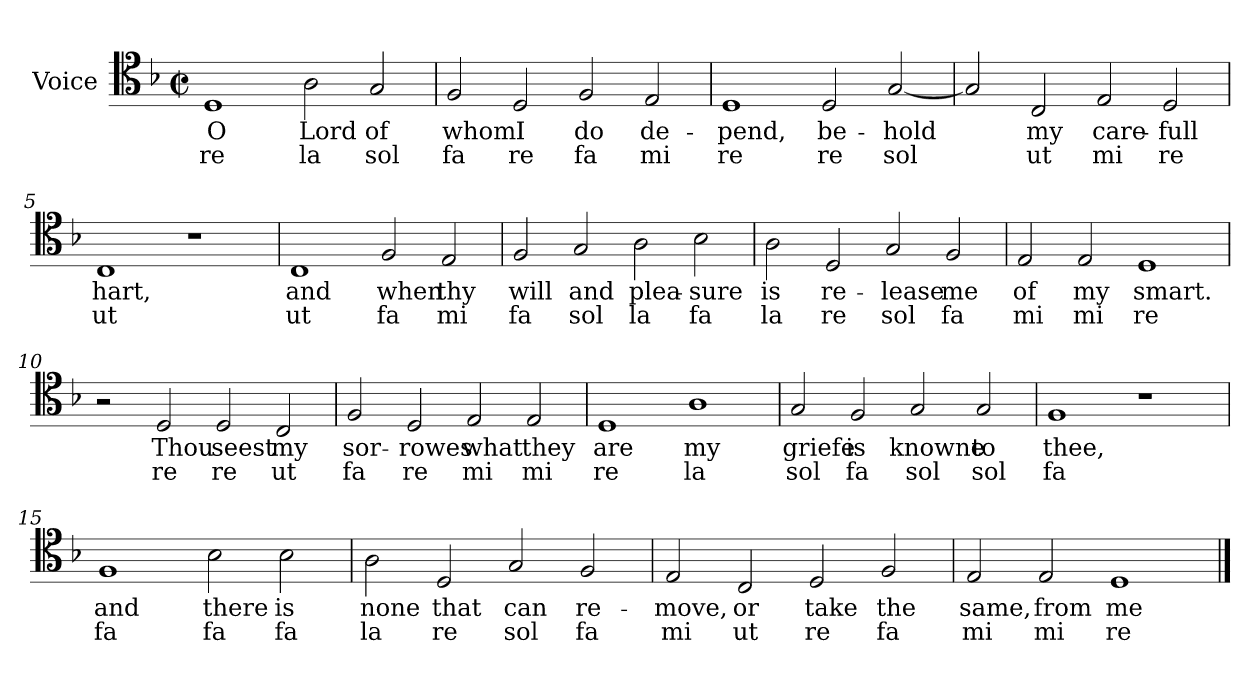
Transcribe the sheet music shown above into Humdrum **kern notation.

**kern	**text	**text
*part1	*part1	*part1
*staff1	*staff1	*staff1
*I"Voice	*	*
*I'Vo.	*	*
*clefC4	*	*
*k[b-]	*	*
*M4/2	*	*
*met(c|)	*	*
=1	=1	=1
1D	O	re
2A\	Lord	la
2G/	of	sol
=2	=2	=2
2F/	whom	fa
2D/	I	re
2F/	do	fa
2E/	de-	mi
=3	=3	=3
1D	-pend,	re
2D/	be-	re
[2G/	-hold	sol
=4	=4	=4
2G/]	.	.
2C/	my	ut
2E/	care-	mi
2D/	-full	re
=5	=5	=5
1C	hart,	ut
1r	.	.
=6	=6	=6
1C	and	ut
2F/	when	fa
2E/	thy	mi
=7	=7	=7
2F/	will	fa
2G/	and	sol
2A\	plea-	la
2B-\	-sure	fa
=8	=8	=8
2A\	is	la
2D/	re-	re
2G/	-lease	sol
2F/	me	fa
=9	=9	=9
2E/	of	mi
2E/	my	mi
1D	smart.	re
=10	=10	=10
2r	.	.
2D/	Thou	re
2D/	seest	re
2C/	my	ut
=11	=11	=11
2F/	sor-	fa
2D/	-rowes	re
2E/	what	mi
2E/	they	mi
=12	=12	=12
1D	are	re
1A	my	la
=13	=13	=13
2G/	griefe	sol
2F/	is	fa
2G/	knowne	sol
2G/	to	sol
=14	=14	=14
1F	thee,	fa
1r	.	.
=15	=15	=15
1F	and	fa
2B-\	there	fa
2B-\	is	fa
=16	=16	=16
2A\	none	la
2D/	that	re
2G/	can	sol
2F/	re-	fa
=17	=17	=17
2E/	-move,	mi
2C/	or	ut
2D/	take	re
2F/	the	fa
=18	=18	=18
2E/	same,	mi
2E/	from	mi
1D	me	re
==	==	==
*-	*-	*-
